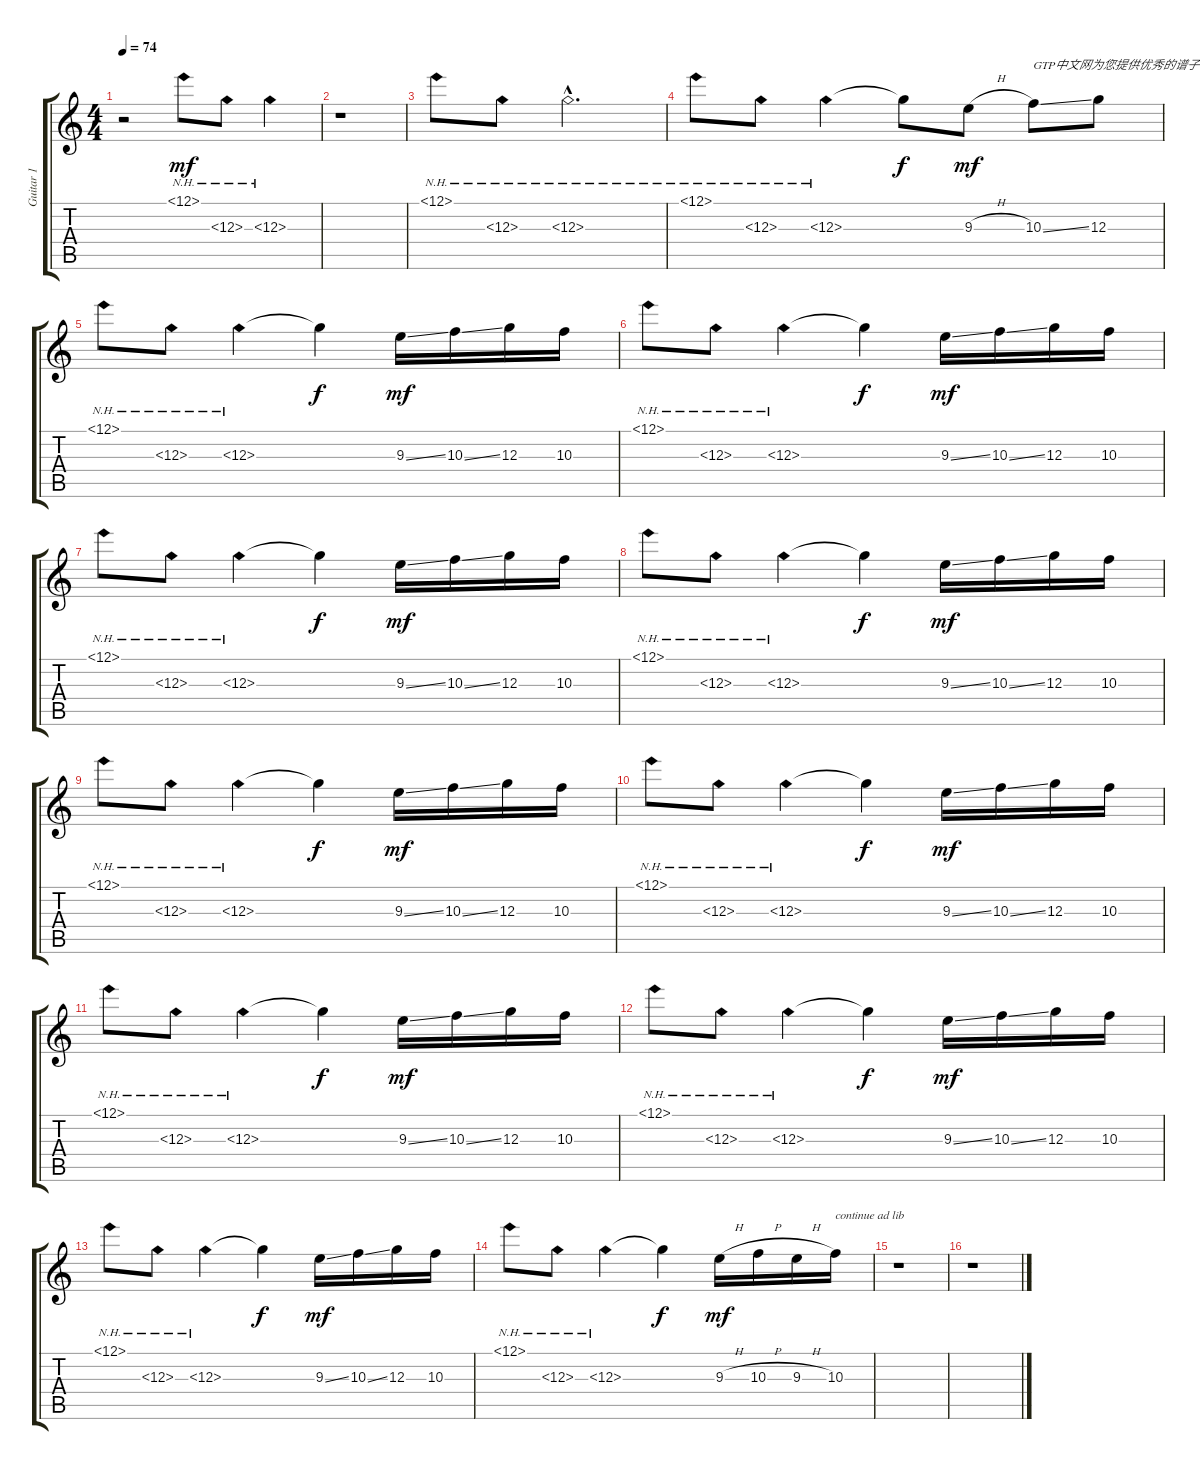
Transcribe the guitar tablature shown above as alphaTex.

\track ("Guitar 1" "Guitar 1") {instrument guitarharmonics}
\staff {score tabs}
\tuning (E4 B3 G3 D3 A2 E2) {hide}
\ts (4 4)
\tempo 74
\clef g2
\ks c
r.2{dy mf instrument guitarharmonics} 12.1{nh}.8 12.3{nh}.8 12.3{nh}.4 |
r.1 |
12.1{nh}.8 12.3{nh}.8 12.3{nh hac}.2{d} |
12.1{nh}.8{instrument guitarharmonics} 12.3{nh}.8 12.3{nh}.4 12.3{t}.8{dy f} 9.3{h}.8{dy mf instrument electricguitarclean} 10.3{ss}.8{txt "GTP中文网为您提供优秀的谱子"} 12.3.8 |
12.1{nh}.8{instrument guitarharmonics} 12.3{nh}.8 12.3{nh}.4 12.3{t}.4{dy f} 9.3{ss}.16{dy mf instrument electricguitarclean} 10.3{ss}.16 12.3.16 10.3.16 |
12.1{nh}.8{instrument guitarharmonics} 12.3{nh}.8 12.3{nh}.4 12.3{t}.4{dy f} 9.3{ss}.16{dy mf instrument electricguitarclean} 10.3{ss}.16 12.3.16 10.3.16 |
12.1{nh}.8{instrument guitarharmonics} 12.3{nh}.8 12.3{nh}.4 12.3{t}.4{dy f} 9.3{ss}.16{dy mf instrument electricguitarclean} 10.3{ss}.16 12.3.16 10.3.16 |
12.1{nh}.8{instrument guitarharmonics} 12.3{nh}.8 12.3{nh}.4 12.3{t}.4{dy f} 9.3{ss}.16{dy mf instrument electricguitarclean} 10.3{ss}.16 12.3.16 10.3.16 |
12.1{nh}.8{instrument guitarharmonics} 12.3{nh}.8 12.3{nh}.4 12.3{t}.4{dy f} 9.3{ss}.16{dy mf instrument electricguitarclean} 10.3{ss}.16 12.3.16 10.3.16 |
12.1{nh}.8{instrument guitarharmonics} 12.3{nh}.8 12.3{nh}.4 12.3{t}.4{dy f} 9.3{ss}.16{dy mf instrument electricguitarclean} 10.3{ss}.16 12.3.16 10.3.16 |
12.1{nh}.8{instrument guitarharmonics} 12.3{nh}.8 12.3{nh}.4 12.3{t}.4{dy f} 9.3{ss}.16{dy mf instrument electricguitarclean} 10.3{ss}.16 12.3.16 10.3.16 |
12.1{nh}.8{instrument guitarharmonics} 12.3{nh}.8 12.3{nh}.4 12.3{t}.4{dy f} 9.3{ss}.16{dy mf instrument electricguitarclean} 10.3{ss}.16 12.3.16 10.3.16 |
12.1{nh}.8{instrument guitarharmonics} 12.3{nh}.8 12.3{nh}.4 12.3{t}.4{dy f} 9.3{ss}.16{dy mf instrument electricguitarclean} 10.3{ss}.16 12.3.16 10.3.16 |
12.1{nh}.8{instrument guitarharmonics} 12.3{nh}.8 12.3{nh}.4 12.3{t}.4{dy f} 9.3{h}.16{dy mf instrument electricguitarclean} 10.3{h}.16 9.3{h}.16 10.3.16{txt "continue ad lib"} |
r.1 |
r.1
